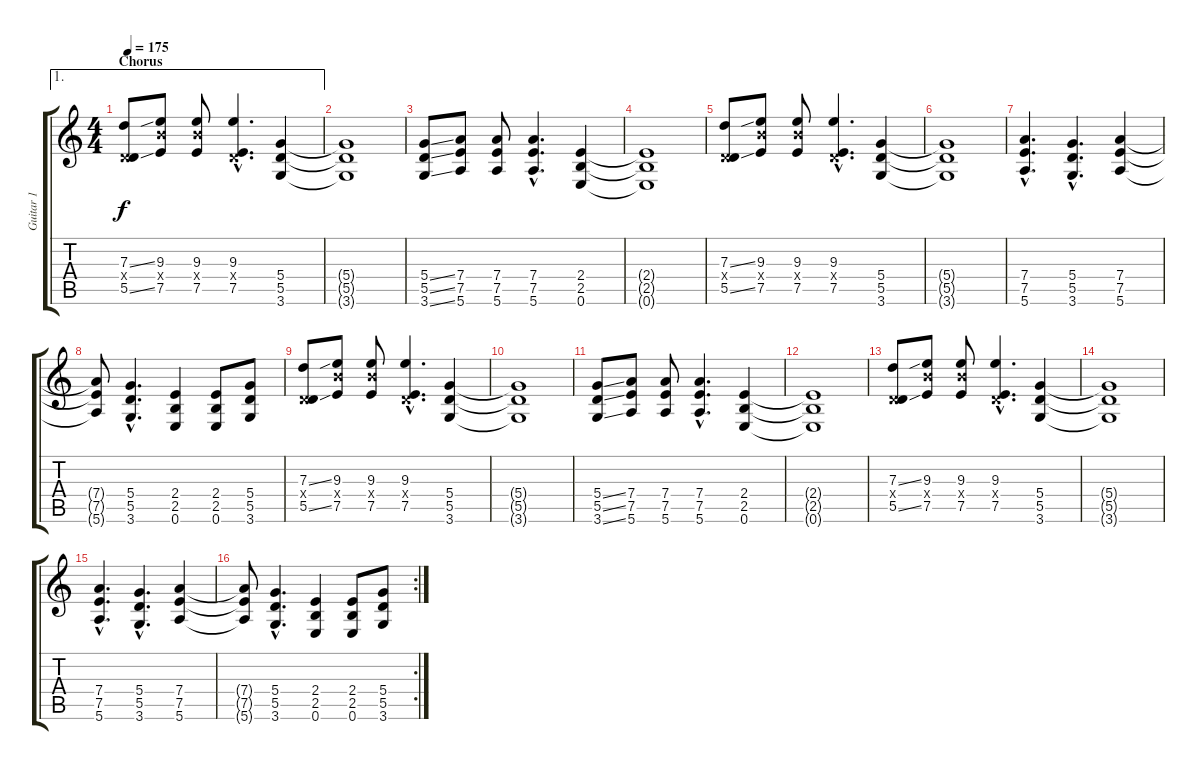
\track ("Guitar 1" "Guitar 1") {instrument distortionguitar}
\staff {score tabs}
\tuning (E4 B3 G3 D3 A2 E2) {hide}
\ae 1
\ts (4 4)
\section ("" "Chorus")
\tempo 175
\clef g2
\ks c
(7.3{ss} 0.4{x} 5.5{ss}).8{dy f} (9.3 9.4{x} 7.5).8 (9.3 9.4{x} 7.5).8 (9.3{hac} 0.4{hac x} 7.5{hac}).4{d} (5.4 5.5 3.6).4 |
(5.4{t} 5.5{t} 3.6{t}).1 |
(5.4{ss} 5.5{ss} 3.6{ss}).8 (7.4 7.5 5.6).8 (7.4 7.5 5.6).8 (7.4{hac} 7.5{hac} 5.6{hac}).4{d} (2.4 2.5 0.6).4 |
(2.4{t} 2.5{t} 0.6{t}).1 |
(7.3{ss} 0.4{x} 5.5{ss}).8 (9.3 9.4{x} 7.5).8 (9.3 9.4{x} 7.5).8 (9.3{hac} 0.4{hac x} 7.5{hac}).4{d} (5.4 5.5 3.6).4 |
(5.4{t} 5.5{t} 3.6{t}).1 |
(7.4{hac} 7.5{hac} 5.6{hac}).4{d} (5.4{hac} 5.5{hac} 3.6{hac}).4{d} (7.4 7.5 5.6).4 |
(7.4{t} 7.5{t} 5.6{t}).8 (5.4{hac} 5.5{hac} 3.6{hac}).4{d} (2.4 2.5 0.6).4 (2.4 2.5 0.6).8 (5.4 5.5 3.6).8 |
(7.3{ss} 0.4{x} 5.5{ss}).8 (9.3 9.4{x} 7.5).8 (9.3 9.4{x} 7.5).8 (9.3{hac} 0.4{hac x} 7.5{hac}).4{d} (5.4 5.5 3.6).4 |
(5.4{t} 5.5{t} 3.6{t}).1 |
(5.4{ss} 5.5{ss} 3.6{ss}).8 (7.4 7.5 5.6).8 (7.4 7.5 5.6).8 (7.4{hac} 7.5{hac} 5.6{hac}).4{d} (2.4 2.5 0.6).4 |
(2.4{t} 2.5{t} 0.6{t}).1 |
(7.3{ss} 0.4{x} 5.5{ss}).8 (9.3 9.4{x} 7.5).8 (9.3 9.4{x} 7.5).8 (9.3{hac} 0.4{hac x} 7.5{hac}).4{d} (5.4 5.5 3.6).4 |
(5.4{t} 5.5{t} 3.6{t}).1 |
(7.4{hac} 7.5{hac} 5.6{hac}).4{d} (5.4{hac} 5.5{hac} 3.6{hac}).4{d} (7.4 7.5 5.6).4 |
\rc 2
(7.4{t} 7.5{t} 5.6{t}).8 (5.4{hac} 5.5{hac} 3.6{hac}).4{d} (2.4 2.5 0.6).4 (2.4 2.5 0.6).8 (5.4 5.5 3.6).8
